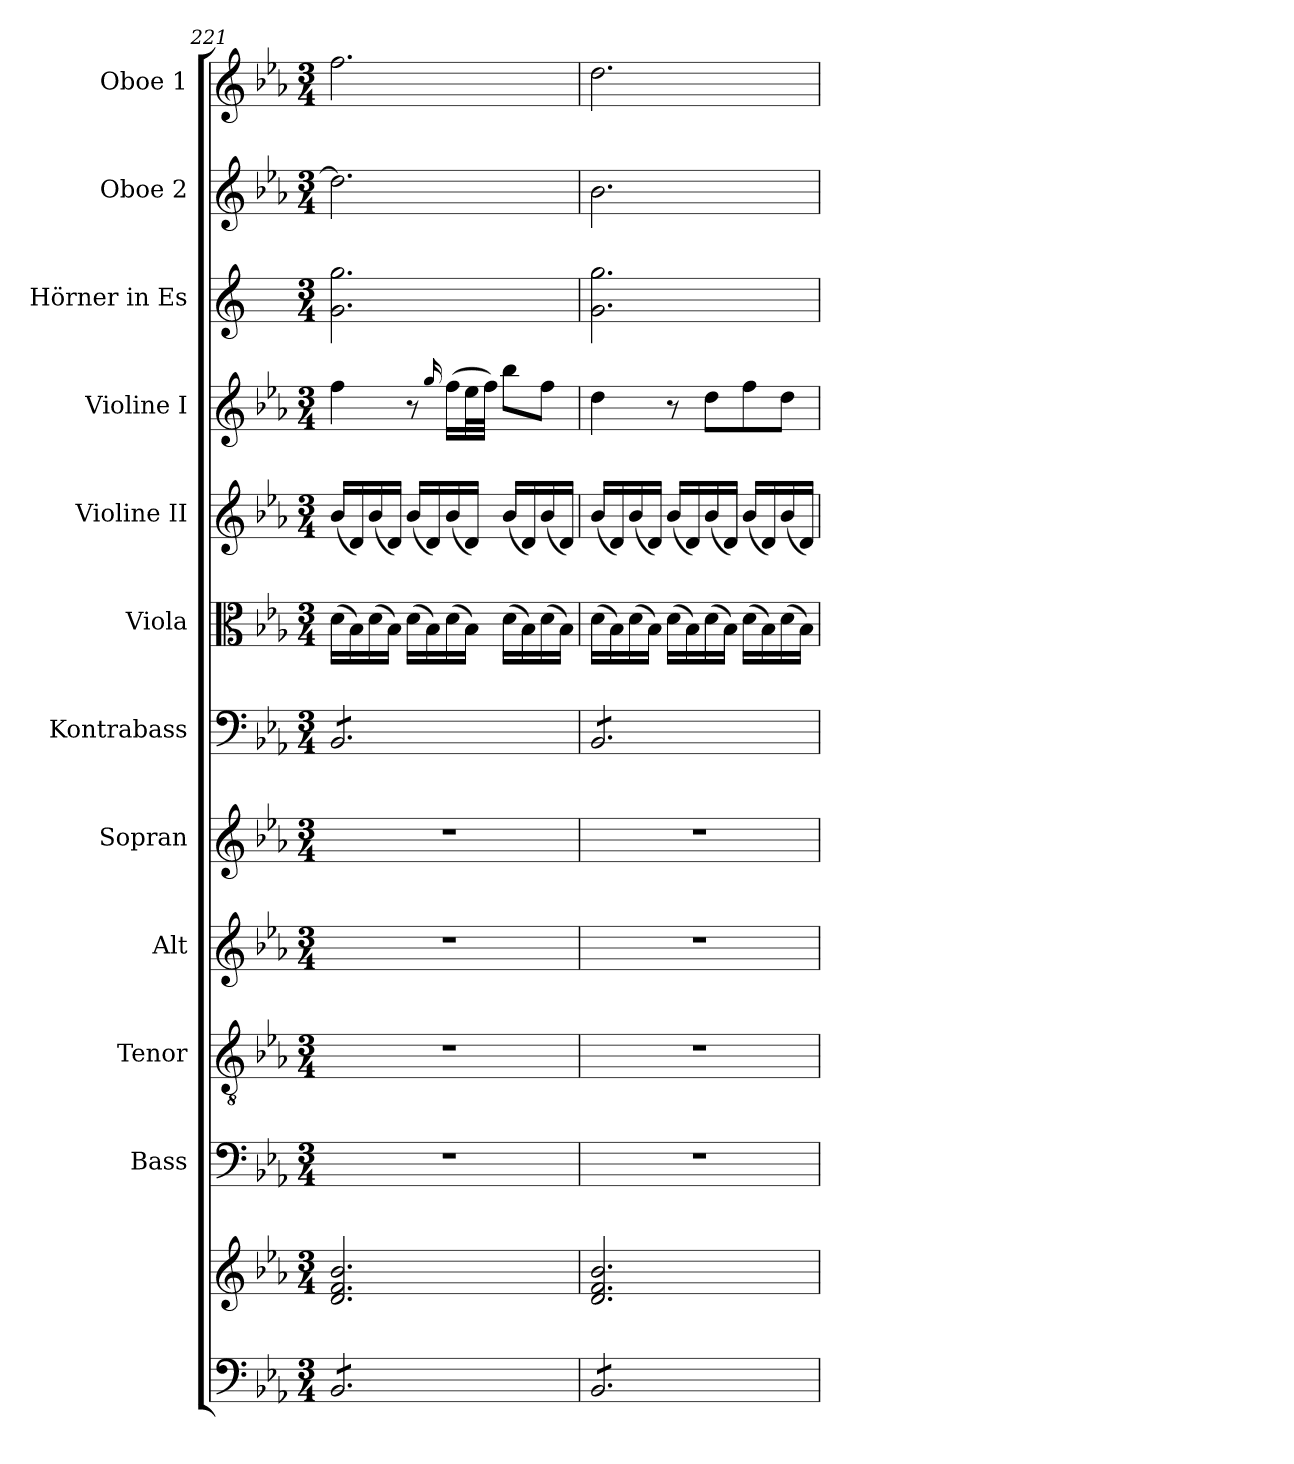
**kern	**kern	**kern	**kern	**kern	**kern	**kern	**kern	**kern	**kern	**kern	**kern	**kern
*part12	*part12	*part11	*part10	*part9	*part8	*part7	*part6	*part5	*part4	*part3	*part2	*part1
*staff13	*staff12	*staff11	*staff10	*staff9	*staff8	*staff7	*staff6	*staff5	*staff4	*staff3	*staff2	*staff1
*	*	*I"Bass	*I"Tenor	*I"Alt	*I"Sopran	*I"Kontrabass	*I"Viola	*I"Violine II	*I"Violine I	*I"Hörner in Es	*I"Oboe 2	*I"Oboe 1
*	*	*I'B.	*I'T.	*I'A.	*I'S.	*I'Kb.	*I'Vla.	*I'Vl. II	*I'Vl. I	*	*I'Ob. 2	*I'Ob. 1
*clefF4	*clefG2	*clefF4	*clefGv2	*clefG2	*clefG2	*clefF4	*clefC3	*clefG2	*clefG2	*clefG2	*clefG2	*clefG2
*	*	*	*	*	*	*ITrd7c12	*	*	*	*ITrd5c9	*	*
*k[b-e-a-]	*k[b-e-a-]	*k[b-e-a-]	*k[b-e-a-]	*k[b-e-a-]	*k[b-e-a-]	*k[b-e-a-]	*k[b-e-a-]	*k[b-e-a-]	*k[b-e-a-]	*k[b-e-a-]	*k[b-e-a-]	*k[b-e-a-]
*E-:	*E-:	*E-:	*E-:	*E-:	*E-:	*E-:	*E-:	*E-:	*E-:	*E-:	*E-:	*E-:
*M3/4	*M3/4	*M3/4	*M3/4	*M3/4	*M3/4	*M3/4	*M3/4	*M3/4	*M3/4	*M3/4	*M3/4	*M3/4
=221	=221	=221	=221	=221	=221	=221	=221	=221	=221	=221	=221	=221
*tremolo	*	*	*	*	*	*	*	*	*	*	*	*
*	*	*	*	*	*	*tremolo	*	*	*	*	*	*
8BB-/L	2.d/ 2.f/ 2.b-/	2.r	2.r	2.r	2.r	8BBB-/L	(>16d\LL	(<16b-/LL	4ff\	2.B-\ 2.b-\	2.dd\]	2.ff\
.	.	.	.	.	.	.	16B-\)	16d/)	.	.	.	.
8BB-/	.	.	.	.	.	8BBB-/	(>16d\	(<16b-/	.	.	.	.
.	.	.	.	.	.	.	16B-\JJ)	16d/JJ)	.	.	.	.
8BB-/	.	.	.	.	.	8BBB-/	(>16d\LL	(<16b-/LL	8r	.	.	.
.	.	.	.	.	.	.	16B-\)	16d/)	.	.	.	.
.	.	.	.	.	.	.	.	.	16qqgg/	.	.	.
8BB-/	.	.	.	.	.	8BBB-/	(>16d\	(<16b-/	(>16ff\LL	.	.	.
.	.	.	.	.	.	.	16B-\JJ)	16d/JJ)	32ee-\L	.	.	.
.	.	.	.	.	.	.	.	.	32ff\JJJ)	.	.	.
8BB-/	.	.	.	.	.	8BBB-/	(>16d\LL	(<16b-/LL	8bb-\L	.	.	.
.	.	.	.	.	.	.	16B-\)	16d/)	.	.	.	.
8BB-/J	.	.	.	.	.	8BBB-/J	(>16d\	(<16b-/	8ff\J	.	.	.
.	.	.	.	.	.	.	16B-\JJ)	16d/JJ)	.	.	.	.
=222	=222	=222	=222	=222	=222	=222	=222	=222	=222	=222	=222	=222
8BB-/L	2.d/ 2.f/ 2.b-/	2.r	2.r	2.r	2.r	8BBB-/L	(>16d\LL	(<16b-/LL	4dd\	2.B-\ 2.b-\	2.b-\	2.dd\
.	.	.	.	.	.	.	16B-\)	16d/)	.	.	.	.
8BB-/	.	.	.	.	.	8BBB-/	(>16d\	(<16b-/	.	.	.	.
.	.	.	.	.	.	.	16B-\JJ)	16d/JJ)	.	.	.	.
8BB-/	.	.	.	.	.	8BBB-/	(>16d\LL	(<16b-/LL	8r	.	.	.
.	.	.	.	.	.	.	16B-\)	16d/)	.	.	.	.
8BB-/	.	.	.	.	.	8BBB-/	(>16d\	(<16b-/	8dd\L	.	.	.
.	.	.	.	.	.	.	16B-\JJ)	16d/JJ)	.	.	.	.
8BB-/	.	.	.	.	.	8BBB-/	(>16d\LL	(<16b-/LL	8ff\	.	.	.
.	.	.	.	.	.	.	16B-\)	16d/)	.	.	.	.
8BB-/J	.	.	.	.	.	8BBB-/J	(>16d\	(<16b-/	8dd\J	.	.	.
*	*	*	*	*	*	*Xtremolo	*	*	*	*	*	*
*Xtremolo	*	*	*	*	*	*	*	*	*	*	*	*
.	.	.	.	.	.	.	16B-\JJ)	16d/JJ)	.	.	.	.
=	=	=	=	=	=	=	=	=	=	=	=	=
*-	*-	*-	*-	*-	*-	*-	*-	*-	*-	*-	*-	*-
